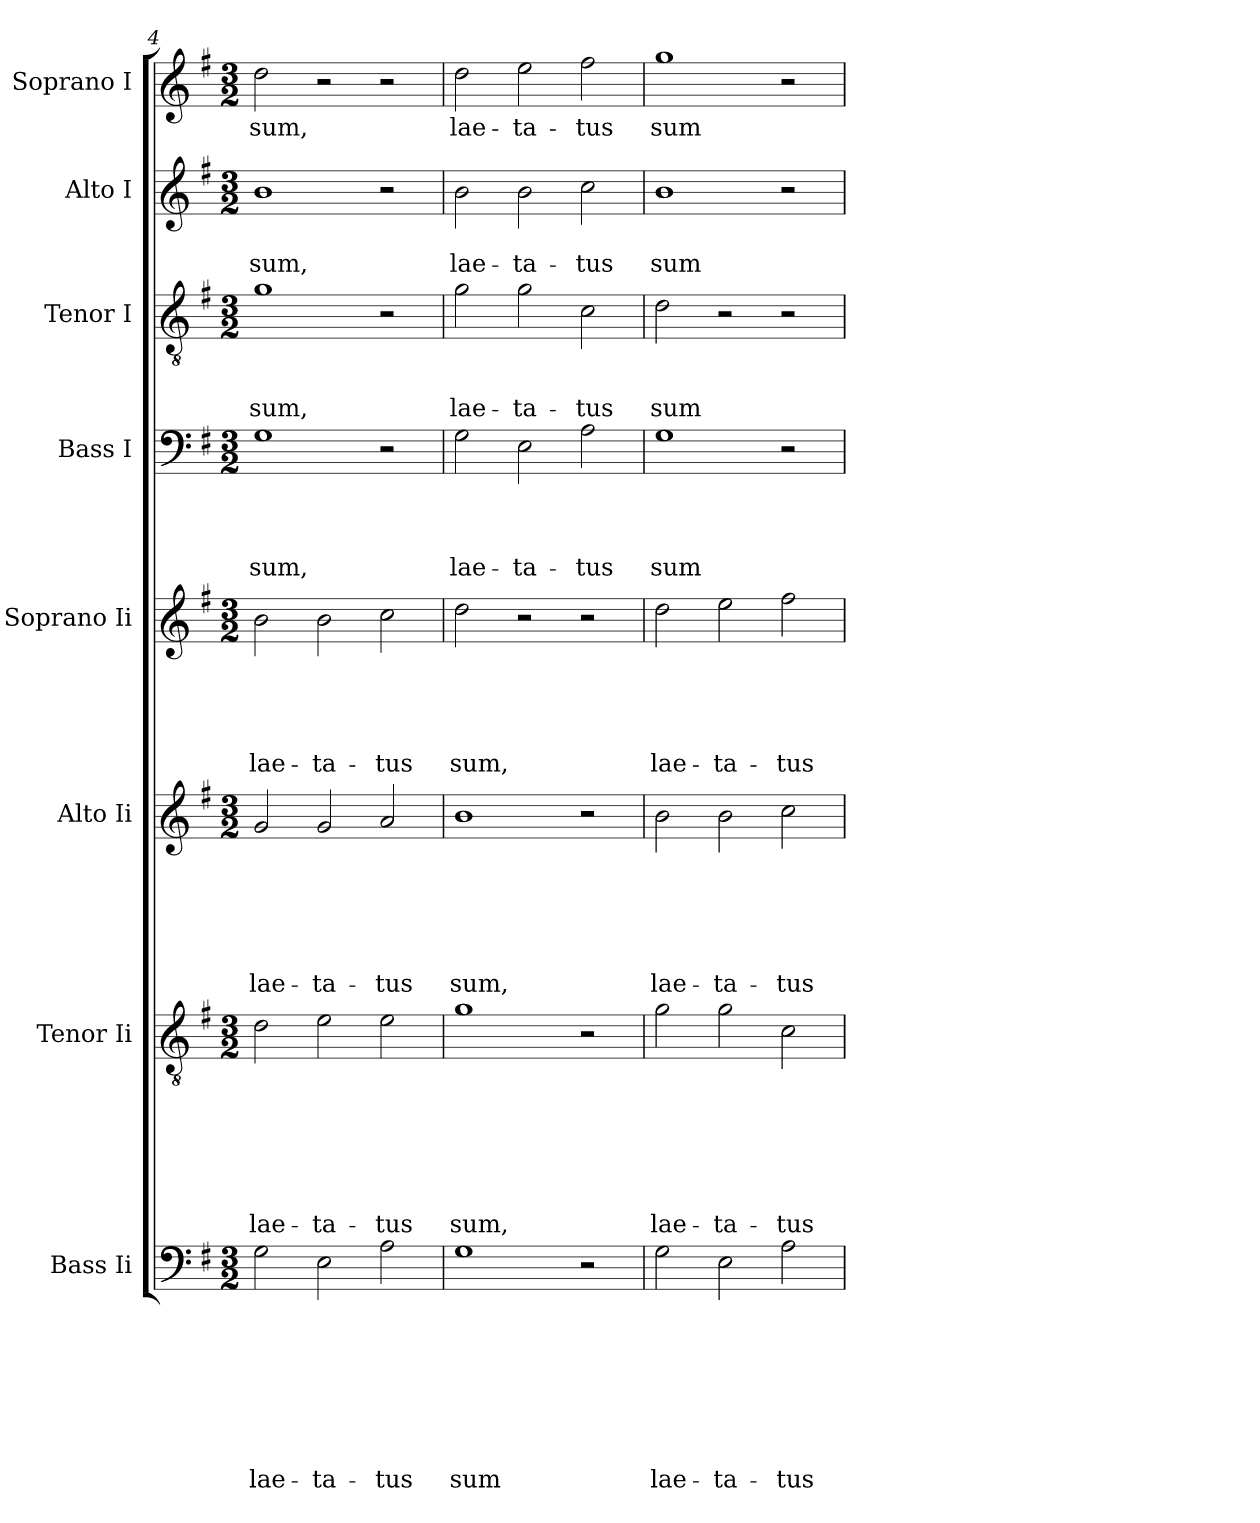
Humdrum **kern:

**kern	**text	**text	**text	**text	**text	**text	**text	**text	**kern	**text	**text	**text	**text	**text	**text	**text	**kern	**text	**text	**text	**text	**text	**text	**kern	**text	**text	**text	**text	**text	**kern	**text	**text	**text	**text	**kern	**text	**text	**text	**kern	**text	**text	**kern	**text
*part8	*part8	*part8	*part8	*part8	*part8	*part8	*part8	*part8	*part7	*part7	*part7	*part7	*part7	*part7	*part7	*part7	*part6	*part6	*part6	*part6	*part6	*part6	*part6	*part5	*part5	*part5	*part5	*part5	*part5	*part4	*part4	*part4	*part4	*part4	*part3	*part3	*part3	*part3	*part2	*part2	*part2	*part1	*part1
*staff8	*staff8	*staff8	*staff8	*staff8	*staff8	*staff8	*staff8	*staff8	*staff7	*staff7	*staff7	*staff7	*staff7	*staff7	*staff7	*staff7	*staff6	*staff6	*staff6	*staff6	*staff6	*staff6	*staff6	*staff5	*staff5	*staff5	*staff5	*staff5	*staff5	*staff4	*staff4	*staff4	*staff4	*staff4	*staff3	*staff3	*staff3	*staff3	*staff2	*staff2	*staff2	*staff1	*staff1
*I"Bass Ii	*	*	*	*	*	*	*	*	*I"Tenor Ii	*	*	*	*	*	*	*	*I"Alto Ii	*	*	*	*	*	*	*I"Soprano Ii	*	*	*	*	*	*I"Bass I	*	*	*	*	*I"Tenor I	*	*	*	*I"Alto I	*	*	*I"Soprano I	*
*clefF4	*	*	*	*	*	*	*	*	*clefGv2	*	*	*	*	*	*	*	*clefG2	*	*	*	*	*	*	*clefG2	*	*	*	*	*	*clefF4	*	*	*	*	*clefGv2	*	*	*	*clefG2	*	*	*clefG2	*
*k[f#]	*	*	*	*	*	*	*	*	*k[f#]	*	*	*	*	*	*	*	*k[f#]	*	*	*	*	*	*	*k[f#]	*	*	*	*	*	*k[f#]	*	*	*	*	*k[f#]	*	*	*	*k[f#]	*	*	*k[f#]	*
*G:	*	*	*	*	*	*	*	*	*G:	*	*	*	*	*	*	*	*G:	*	*	*	*	*	*	*G:	*	*	*	*	*	*G:	*	*	*	*	*G:	*	*	*	*G:	*	*	*G:	*
*M3/2	*	*	*	*	*	*	*	*	*M3/2	*	*	*	*	*	*	*	*M3/2	*	*	*	*	*	*	*M3/2	*	*	*	*	*	*M3/2	*	*	*	*	*M3/2	*	*	*	*M3/2	*	*	*M3/2	*
=4	=4	=4	=4	=4	=4	=4	=4	=4	=4	=4	=4	=4	=4	=4	=4	=4	=4	=4	=4	=4	=4	=4	=4	=4	=4	=4	=4	=4	=4	=4	=4	=4	=4	=4	=4	=4	=4	=4	=4	=4	=4	=4	=4
!	!	!	!	!	!	!	!	!LO:LY:b	!	!	!	!	!	!	!	!LO:LY:b	!	!	!	!	!	!	!LO:LY:b	!	!	!	!	!	!LO:LY:b	!	!	!	!	!LO:LY:b	!	!	!	!LO:LY:b	!	!	!LO:LY:b	!	!LO:LY:b
2G\	.	.	.	.	.	.	.	lae-	2d\	.	.	.	.	.	.	lae-	2g/	.	.	.	.	.	lae-	2b\	.	.	.	.	lae-	1G	.	.	.	sum,	1g	.	.	sum,	1b	.	sum,	2dd\	sum,
!	!	!	!	!	!	!	!	!LO:LY:b	!	!	!	!	!	!	!	!LO:LY:b	!	!	!	!	!	!	!LO:LY:b	!	!	!	!	!	!LO:LY:b	!	!	!	!	!	!	!	!	!	!	!	!	!	!
2E\	.	.	.	.	.	.	.	-ta-	2e\	.	.	.	.	.	.	-ta-	2g/	.	.	.	.	.	-ta-	2b\	.	.	.	.	-ta-	.	.	.	.	.	.	.	.	.	.	.	.	2r	.
!	!	!	!	!	!	!	!	!LO:LY:b	!	!	!	!	!	!	!	!LO:LY:b	!	!	!	!	!	!	!LO:LY:b	!	!	!	!	!	!LO:LY:b	!	!	!	!	!	!	!	!	!	!	!	!	!	!
2A\	.	.	.	.	.	.	.	-tus	2e\	.	.	.	.	.	.	-tus	2a/	.	.	.	.	.	-tus	2cc\	.	.	.	.	-tus	2r	.	.	.	.	2r	.	.	.	2r	.	.	2r	.
=5	=5	=5	=5	=5	=5	=5	=5	=5	=5	=5	=5	=5	=5	=5	=5	=5	=5	=5	=5	=5	=5	=5	=5	=5	=5	=5	=5	=5	=5	=5	=5	=5	=5	=5	=5	=5	=5	=5	=5	=5	=5	=5	=5
!	!	!	!	!	!	!	!	!LO:LY:b	!	!	!	!	!	!	!	!LO:LY:b	!	!	!	!	!	!	!LO:LY:b	!	!	!	!	!	!LO:LY:b	!	!	!	!	!LO:LY:b	!	!	!	!LO:LY:b	!	!	!LO:LY:b	!	!LO:LY:b
1G	.	.	.	.	.	.	.	sum	1g	.	.	.	.	.	.	sum,	1b	.	.	.	.	.	sum,	2dd\	.	.	.	.	sum,	2G\	.	.	.	lae-	2g\	.	.	lae-	2b\	.	lae-	2dd\	lae-
!	!	!	!	!	!	!	!	!	!	!	!	!	!	!	!	!	!	!	!	!	!	!	!	!	!	!	!	!	!	!	!	!	!	!LO:LY:b	!	!	!	!LO:LY:b	!	!	!LO:LY:b	!	!LO:LY:b
.	.	.	.	.	.	.	.	.	.	.	.	.	.	.	.	.	.	.	.	.	.	.	.	2r	.	.	.	.	.	2E\	.	.	.	-ta-	2g\	.	.	-ta-	2b\	.	-ta-	2ee\	-ta-
!	!	!	!	!	!	!	!	!	!	!	!	!	!	!	!	!	!	!	!	!	!	!	!	!	!	!	!	!	!	!	!	!	!	!LO:LY:b	!	!	!	!LO:LY:b	!	!	!LO:LY:b	!	!LO:LY:b
2r	.	.	.	.	.	.	.	.	2r	.	.	.	.	.	.	.	2r	.	.	.	.	.	.	2r	.	.	.	.	.	2A\	.	.	.	-tus	2c\	.	.	-tus	2cc\	.	-tus	2ff#\	-tus
=6	=6	=6	=6	=6	=6	=6	=6	=6	=6	=6	=6	=6	=6	=6	=6	=6	=6	=6	=6	=6	=6	=6	=6	=6	=6	=6	=6	=6	=6	=6	=6	=6	=6	=6	=6	=6	=6	=6	=6	=6	=6	=6	=6
!	!	!	!	!	!	!	!	!LO:LY:b	!	!	!	!	!	!	!	!LO:LY:b	!	!	!	!	!	!	!LO:LY:b	!	!	!	!	!	!LO:LY:b	!	!	!	!	!LO:LY:b	!	!	!	!LO:LY:b	!	!	!LO:LY:b	!	!LO:LY:b
2G\	.	.	.	.	.	.	.	lae-	2g\	.	.	.	.	.	.	lae-	2b\	.	.	.	.	.	lae-	2dd\	.	.	.	.	lae-	1G	.	.	.	sum	2d\	.	.	sum	1b	.	sum	1gg	sum
!	!	!	!	!	!	!	!	!LO:LY:b	!	!	!	!	!	!	!	!LO:LY:b	!	!	!	!	!	!	!LO:LY:b	!	!	!	!	!	!LO:LY:b	!	!	!	!	!	!	!	!	!	!	!	!	!	!
2E\	.	.	.	.	.	.	.	-ta-	2g\	.	.	.	.	.	.	-ta-	2b\	.	.	.	.	.	-ta-	2ee\	.	.	.	.	-ta-	.	.	.	.	.	2r	.	.	.	.	.	.	.	.
!	!	!	!	!	!	!	!	!LO:LY:b	!	!	!	!	!	!	!	!LO:LY:b	!	!	!	!	!	!	!LO:LY:b	!	!	!	!	!	!LO:LY:b	!	!	!	!	!	!	!	!	!	!	!	!	!	!
2A\	.	.	.	.	.	.	.	-tus	2c\	.	.	.	.	.	.	-tus	2cc\	.	.	.	.	.	-tus	2ff#\	.	.	.	.	-tus	2r	.	.	.	.	2r	.	.	.	2r	.	.	2r	.
=	=	=	=	=	=	=	=	=	=	=	=	=	=	=	=	=	=	=	=	=	=	=	=	=	=	=	=	=	=	=	=	=	=	=	=	=	=	=	=	=	=	=	=
*-	*-	*-	*-	*-	*-	*-	*-	*-	*-	*-	*-	*-	*-	*-	*-	*-	*-	*-	*-	*-	*-	*-	*-	*-	*-	*-	*-	*-	*-	*-	*-	*-	*-	*-	*-	*-	*-	*-	*-	*-	*-	*-	*-
